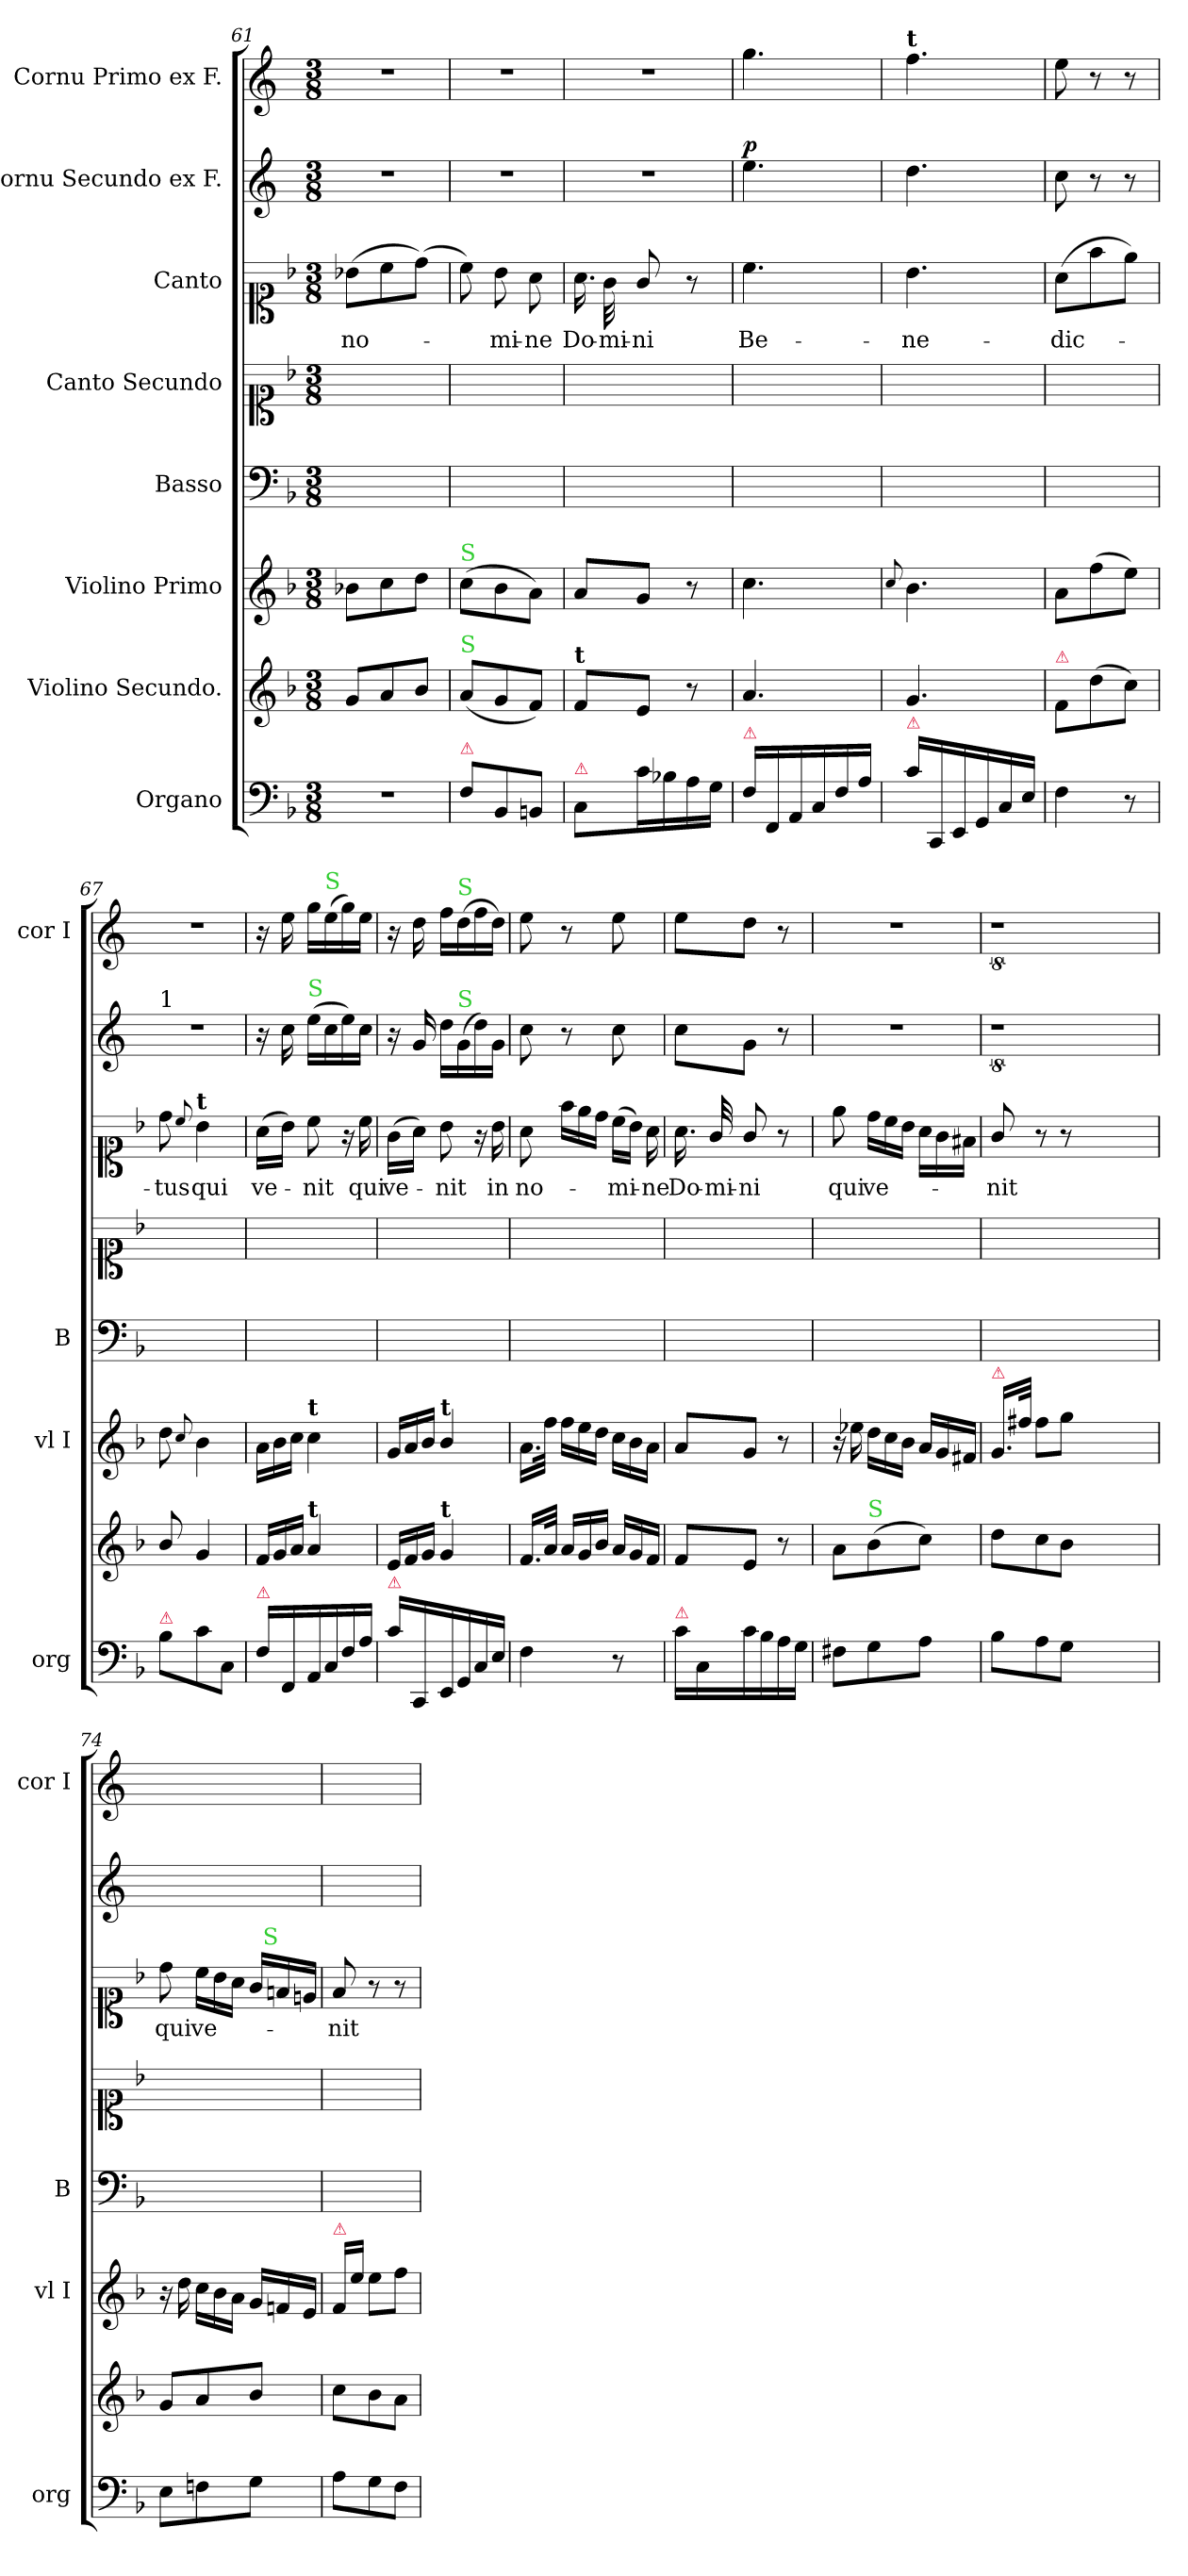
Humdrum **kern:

**kern	**kern	**kern	**kern	**kern	**kern	**text	**kern	**dynam	**kern
*part8	*part7	*part6	*part5	*part4	*part3	*part3	*part2	*part2	*part1
*staff8	*staff7	*staff6	*staff5	*staff4	*staff3	*staff3	*staff2	*staff2	*staff1
*I"Organo	*I"Violino Secundo.	*I"Violino Primo	*I"Basso	*I"Canto Secundo	*I"Canto	*	*I"Cornu Secundo ex F.	*	*I"Cornu Primo ex F.
*I'org	*	*I'vl I	*I'B	*	*	*	*	*	*I'cor I
*clefF4	*clefG2	*clefG2	*clefF4	*clefC1	*clefC1	*	*clefG2	*	*clefG2
*	*	*	*	*	*	*	*ITrd4c7	*	*ITrd4c7
*k[b-]	*k[b-]	*k[b-]	*k[b-]	*k[b-]	*k[b-]	*	*k[b-]	*	*k[b-]
*F:	*F:	*F:	*F:	*F:	*F:	*	*F:	*	*F:
*M3/8	*M3/8	*M3/8	*M3/8	*M3/8	*M3/8	*	*M3/8	*	*M3/8
=61	=61	=61	=61	=61	=61	=61	=61	=61	=61
4.r	8g/L	8b-X\L	4.ryy	4.ryy	(8b-X\L	no-	4.r	.	4.r
.	8a/	8cc\	.	.	8cc\	.	.	.	.
.	8b-/J	8dd\J	.	.	(<8dd\J)	.	.	.	.
=62	=62	=62	=62	=62	=62	=62	=62	=62	=62
!	!	!LO:TX:a:color=limegreen:t=S	!	!	!	!	!	!	!
!	!LO:TX:a:color=limegreen:t=S	!	!	!	!	!	!	!	!
!LO:TX:a:color=crimson:t=⚠	!	!	!	!	!	!	!	!	!
8F\L	(8a/L	(8cc\L	4.ryy	4.ryy	8cc\)	.	4.r	.	4.r
8BB-/	8g/	8b-\	.	.	8b-\	-mi-	.	.	.
8BBn/J	8f/J)	8a\J)	.	.	8a\	-ne	.	.	.
=63	=63	=63	=63	=63	=63	=63	=63	=63	=63
!	!LO:TX:a:B:t=t	!	!	!	!	!	!	!	!
!LO:TX:a:color=crimson:t=⚠	!	!	!	!	!	!	!	!	!
8C/L	8f/L	8a/L	4.ryy	4.ryy	16.a\	Do-	4.r	.	4.r
.	.	.	.	.	32g\	-mi-	.	.	.
16c\L	8e/J	8g/J	.	.	8g/	-ni	.	.	.
16B-X\	.	.	.	.	.	.	.	.	.
16A\	8r	8r	.	.	8r	.	.	.	.
16G\JJ	.	.	.	.	.	.	.	.	.
=64	=64	=64	=64	=64	=64	=64	=64	=64	=64
!LO:TX:a:color=crimson:t=⚠	!	!	!	!	!	!	!	!	!
!	!	!	!	!	!	!	!	!LO:DY:a	!
16F\LL	4.a/	4.cc\	4.ryy	4.ryy	4.cc\	Be-	4.a\	p	4.cc\
16FF/	.	.	.	.	.	.	.	.	.
16AA/	.	.	.	.	.	.	.	.	.
16C/	.	.	.	.	.	.	.	.	.
16F/	.	.	.	.	.	.	.	.	.
16A/JJ	.	.	.	.	.	.	.	.	.
=65	=65	=65	=65	=65	=65	=65	=65	=65	=65
.	.	8qqcc/	.	.	.	.	.	.	.
!	!	!	!	!	!	!	!	!	!LO:TX:a:B:t=t
!LO:TX:a:color=crimson:t=⚠	!	!	!	!	!	!	!	!	!
16c\LL	4.g/	4.b-\	4.ryy	4.ryy	4.b-\	-ne-	4.g\	.	4.b-\
16CC/	.	.	.	.	.	.	.	.	.
16EE/	.	.	.	.	.	.	.	.	.
16GG/	.	.	.	.	.	.	.	.	.
16C/	.	.	.	.	.	.	.	.	.
16E/JJ	.	.	.	.	.	.	.	.	.
=66	=66	=66	=66	=66	=66	=66	=66	=66	=66
!	!LO:TX:a:color=crimson:t=⚠	!	!	!	!	!	!	!	!
4F\	8f/L	8a\L	4.ryy	4.ryy	(8a\L	-dic-	8f\	.	8a\
.	(8dd\	(8ff\	.	.	8ff\	.	8r	.	8r
8r	8cc\J)	8ee\J)	.	.	8ee\J)	.	8r	.	8r
=67	=67	=67	=67	=67	=67	=67	=67	=67	=67
!	!	!	!	!	!	!	!LO:TX:a:t=1	!	!
!LO:TX:a:color=crimson:t=⚠	!	!	!	!	!	!	!	!	!
8B-\L	8b-/	8dd\	4.ryy	4.ryy	8dd\	-tus	4.r	.	4.r
.	.	8qqcc/	.	.	8qqcc/	.	.	.	.
!	!	!	!	!	!LO:TX:a:B:t=t	!	!	!	!
8c\	4g/	4b-\	.	.	4b-\	qui	.	.	.
8C/J	.	.	.	.	.	.	.	.	.
=68	=68	=68	=68	=68	=68	=68	=68	=68	=68
*	*Xtuplet	*Xtuplet	*	*	*	*	*	*	*
!LO:TX:a:color=crimson:t=⚠	!	!	!	!	!	!	!	!	!
16F\LL	24f/LL	24a\LL	4.ryy	4.ryy	(16a\LL	ve-	16r	.	16r
.	24g/	24b-\	.	.	.	.	.	.	.
16FF/	.	.	.	.	16b-\JJ)	.	16f\	.	16a\
.	24a/JJ	24cc\JJ	.	.	.	.	.	.	.
!	!	!	!	!	!	!	!LO:TX:a:color=limegreen:t=S	!	!
!	!	!LO:TX:a:B:t=t	!	!	!	!	!	!	!
!	!LO:TX:a:B:t=t	!	!	!	!	!	!	!	!
16AA/	4a/	4cc\	.	.	8cc\	-nit	(16a\LL	.	16cc\LL
!	!	!	!	!	!	!	!	!	!LO:TX:a:color=limegreen:t=S
16C/	.	.	.	.	.	.	16f\	.	(16a\
16F/	.	.	.	.	16r	.	16a\)	.	16cc\)
16A/JJ	.	.	.	.	16cc\	qui	16f\JJ	.	16a\JJ
=69	=69	=69	=69	=69	=69	=69	=69	=69	=69
!LO:TX:a:color=crimson:t=⚠	!	!	!	!	!	!	!	!	!
16c\LL	24e/LL	24g/LL	4.ryy	4.ryy	(16g\LL	ve-	16r	.	16r
.	24f/	24a/	.	.	.	.	.	.	.
16CC/	.	.	.	.	16a\JJ)	.	16c/	.	16g\
.	24g/JJ	24b-/JJ	.	.	.	.	.	.	.
!	!	!LO:TX:a:B:t=t	!	!	!	!	!	!	!
!	!LO:TX:a:B:t=t	!	!	!	!	!	!	!	!
16EE/	4g/	4b-/	.	.	8b-\	-nit	16g\LL	.	16b-\LL
!	!	!	!	!	!	!	!	!	!LO:TX:a:color=limegreen:t=S
!	!	!	!	!	!	!	!LO:TX:a:color=limegreen:t=S	!	!
16GG/	.	.	.	.	.	.	(16c\	.	(16g\
16C/	.	.	.	.	16r	.	16g\)	.	16b-\
16E/JJ	.	.	.	.	16b-\	in	16c\JJ	.	16g\JJ)
=70	=70	=70	=70	=70	=70	=70	=70	=70	=70
4F\	16.f/LL	16.a\LL	4.ryy	4.ryy	8a\	no-	8f\	.	8a\
.	32a/JJk	32ff\JJk	.	.	.	.	.	.	.
*	*	*	*	*	*Xtuplet	*	*	*	*
.	24a/LL	24ff\LL	.	.	24ff\LL	.	8r	.	8r
.	24g/	24ee\	.	.	24ee\	.	.	.	.
.	24b-/JJ	24dd\JJ	.	.	24dd\JJ	.	.	.	.
8r	24a/LL	24cc\LL	.	.	(24cc\LL	-mi-	8f\	.	8a\
.	24g/	24b-\	.	.	24b-\JJ)	.	.	.	.
.	24f/JJ	24a\JJ	.	.	24a\	-ne	.	.	.
=71	=71	=71	=71	=71	=71	=71	=71	=71	=71
!LO:TX:a:color=crimson:t=⚠	!	!	!	!	!	!	!	!	!
16c\LL	8f/L	8a/L	4.ryy	4.ryy	16.a\	Do-	8f\L	.	8a\L
16C/	.	.	.	.	.	.	.	.	.
.	.	.	.	.	32g/	-mi-	.	.	.
16c\	8e/J	8g/J	.	.	8g/	-ni	8c\J	.	8g\J
16B-\	.	.	.	.	.	.	.	.	.
16A\	8r	8r	.	.	8r	.	8r	.	8r
16G\JJ	.	.	.	.	.	.	.	.	.
=72	=72	=72	=72	=72	=72	=72	=72	=72	=72
8F#X\L	8a\L	16r	4.ryy	4.ryy	8ee\	qui	4.r	.	4.r
.	.	16ee-X\	.	.	.	.	.	.	.
!	!LO:TX:a:color=limegreen:t=S	!	!	!	!	!	!	!	!
8G\	(8b-\	24dd\LL	.	.	24dd\LL	ve-	.	.	.
.	.	24cc\	.	.	24cc\	.	.	.	.
.	.	24b-\JJ	.	.	24b-\JJ	.	.	.	.
8A\J	8cc\J)	24a/LL	.	.	24a\LL	.	.	.	.
.	.	24g/	.	.	24g\	.	.	.	.
.	.	24f#X/JJ	.	.	24f#X\JJ	.	.	.	.
=73	=73	=73	=73	=73	=73	=73	=73	=73	=73
!	!	!LO:TX:a:color=crimson:t=⚠	!	!	!	!	!	!	!
8B-\L	8dd\L	16.g/LL	4.ryy	4.ryy	8g/	-nit	8%9r	.	8%9r
.	.	32ff#X\JJk	.	.	.	.	.	.	.
8A\	8cc\	8ff#\L	.	.	8r	.	.	.	.
8G\J	8b-\J	8gg\J	.	.	8r	.	.	.	.
2.ryy	2.ryy	2.ryy	2.ryy	2.ryy	2.ryy	.	.	.	.
=74	=74	=74	=74	=74	=74	=74	=74	=74	=74
8E\L	8g/L	16r	4.ryy	4.ryy	8dd\	qui	4.ryy	.	4.ryy
.	.	16dd\	.	.	.	.	.	.	.
8Fn\	8a/	24cc\LL	.	.	24cc\LL	ve-	.	.	.
.	.	24b-\	.	.	24b-\	.	.	.	.
.	.	24a\JJ	.	.	24a\JJ	.	.	.	.
8G\J	8b-/J	24g/LL	.	.	24g/LL	.	.	.	.
!	!	!	!	!	!LO:TX:a:color=limegreen:t=S	!	!	!	!
.	.	24fn/	.	.	24fn/	.	.	.	.
.	.	24e/JJ	.	.	24en/JJ	.	.	.	.
=75	=75	=75	=75	=75	=75	=75	=75	=75	=75
!	!	!LO:TX:a:color=crimson:t=⚠	!	!	!	!	!	!	!
8A\L	8cc\L	16f/LL	4.ryy	4.ryy	8f/	-nit	4.ryy	.	4.ryy
.	.	16ee\JJ	.	.	.	.	.	.	.
8G\	8b-\	8ee\L	.	.	8r	.	.	.	.
8F\J	8a\J	8ff\J	.	.	8r	.	.	.	.
=	=	=	=	=	=	=	=	=	=
*-	*-	*-	*-	*-	*-	*-	*-	*-	*-
